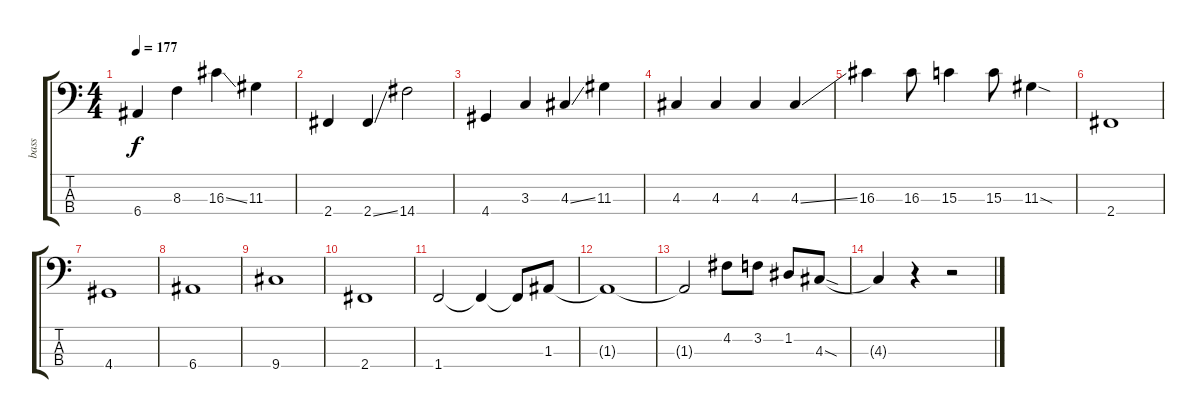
\track ("bass" "bass") {instrument electricbasspick}
\staff {score tabs}
\tuning (G2 D2 A1 E1) {hide}
\ts (4 4)
\tempo 177
\clef f4
\ks c
6.4.4{dy f} 8.3.4 16.3{ss}.4 11.3.4 |
2.4.4 2.4{ss}.4 14.4.2 |
4.4.4 3.3.4 4.3{ss}.4 11.3.4 |
4.3.4 4.3.4 4.3.4 4.3{ss}.4 |
16.3.4 16.3.8 15.3.4 15.3.8 11.3{sod}.4 |
\section ("" "")
2.4.1 |
4.4.1 |
6.4.1 |
9.4.1 |
2.4.1 |
1.4.2 1.4{t}.4 1.4{t}.8 1.3.8 |
1.3{t}.1 |
1.3{t}.2 4.2.8 3.2.8 1.2.8 4.3{sod}.8 |
4.3{t}.4 r.4 r.2
